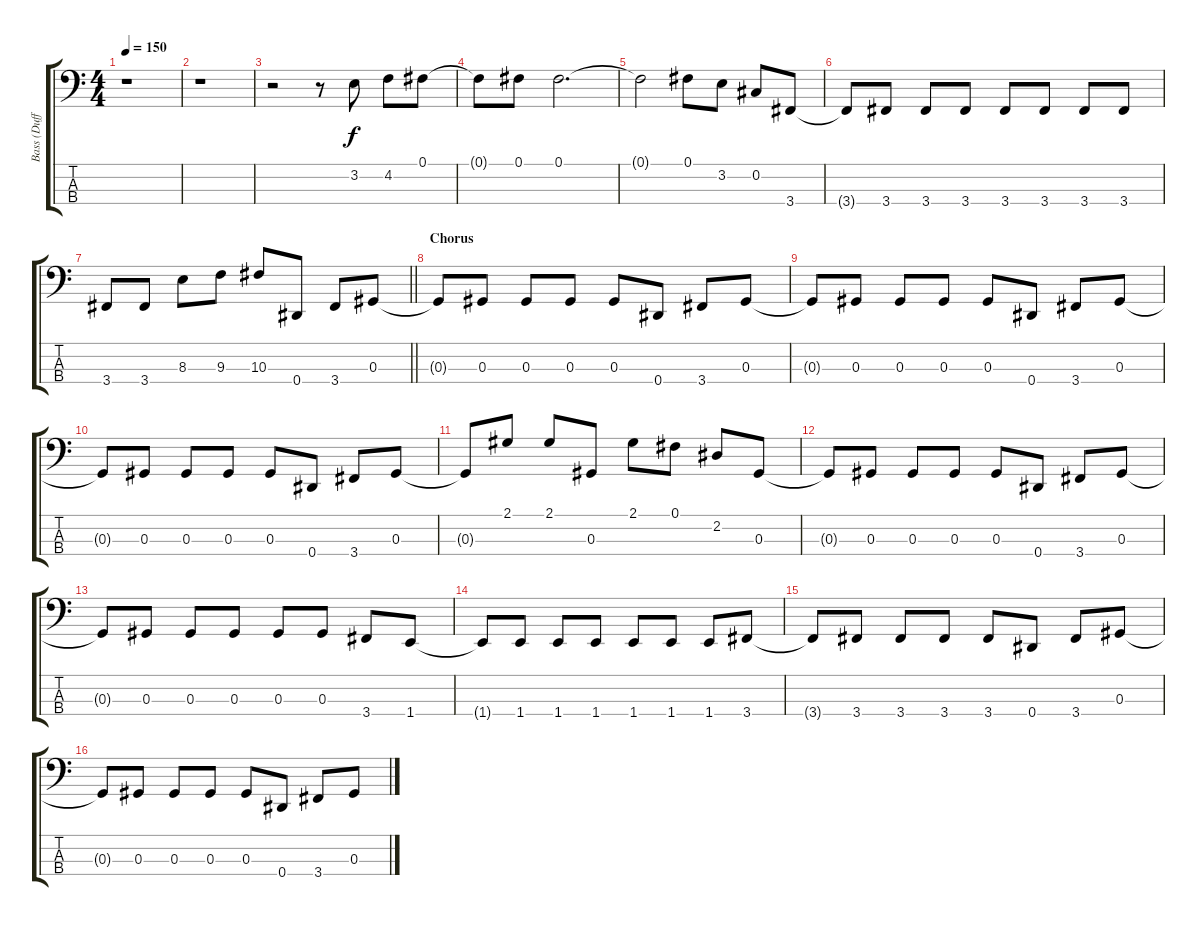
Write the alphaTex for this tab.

\track ("Bass (Duff)" "Bass (Duff") {instrument electricbassfinger}
\staff {score tabs}
\tuning (Gb2 Db2 Ab1 Eb1) {hide}
\ts (4 4)
\tempo 150
\clef f4
\ks c
r.1{dy f} |
r.1 |
r.2 r.8 3.2.8 4.2.8 0.1.8 |
0.1{t}.8 0.1.8 0.1.2{d} |
0.1{t}.2 0.1.8 3.2.8 0.2.8 3.4.8 |
3.4{t}.8 3.4.8 3.4.8 3.4.8 3.4.8 3.4.8 3.4.8 3.4.8 |
\barLineRight lightlight
3.4.8 3.4.8 8.3.8 9.3.8 10.3.8 0.4.8 3.4.8 0.3.8 |
\section ("" "Chorus")
0.3{t}.8 0.3.8 0.3.8 0.3.8 0.3.8 0.4.8 3.4.8 0.3.8 |
0.3{t}.8 0.3.8 0.3.8 0.3.8 0.3.8 0.4.8 3.4.8 0.3.8 |
0.3{t}.8 0.3.8 0.3.8 0.3.8 0.3.8 0.4.8 3.4.8 0.3.8 |
0.3{t}.8 2.1.8 2.1.8 0.3.8 2.1.8 0.1.8 2.2.8 0.3.8 |
0.3{t}.8 0.3.8 0.3.8 0.3.8 0.3.8 0.4.8 3.4.8 0.3.8 |
0.3{t}.8 0.3.8 0.3.8 0.3.8 0.3.8 0.3.8 3.4.8 1.4.8 |
1.4{t}.8 1.4.8 1.4.8 1.4.8 1.4.8 1.4.8 1.4.8 3.4.8 |
3.4{t}.8 3.4.8 3.4.8 3.4.8 3.4.8 0.4.8 3.4.8 0.3.8 |
0.3{t}.8 0.3.8 0.3.8 0.3.8 0.3.8 0.4.8 3.4.8 0.3.8
